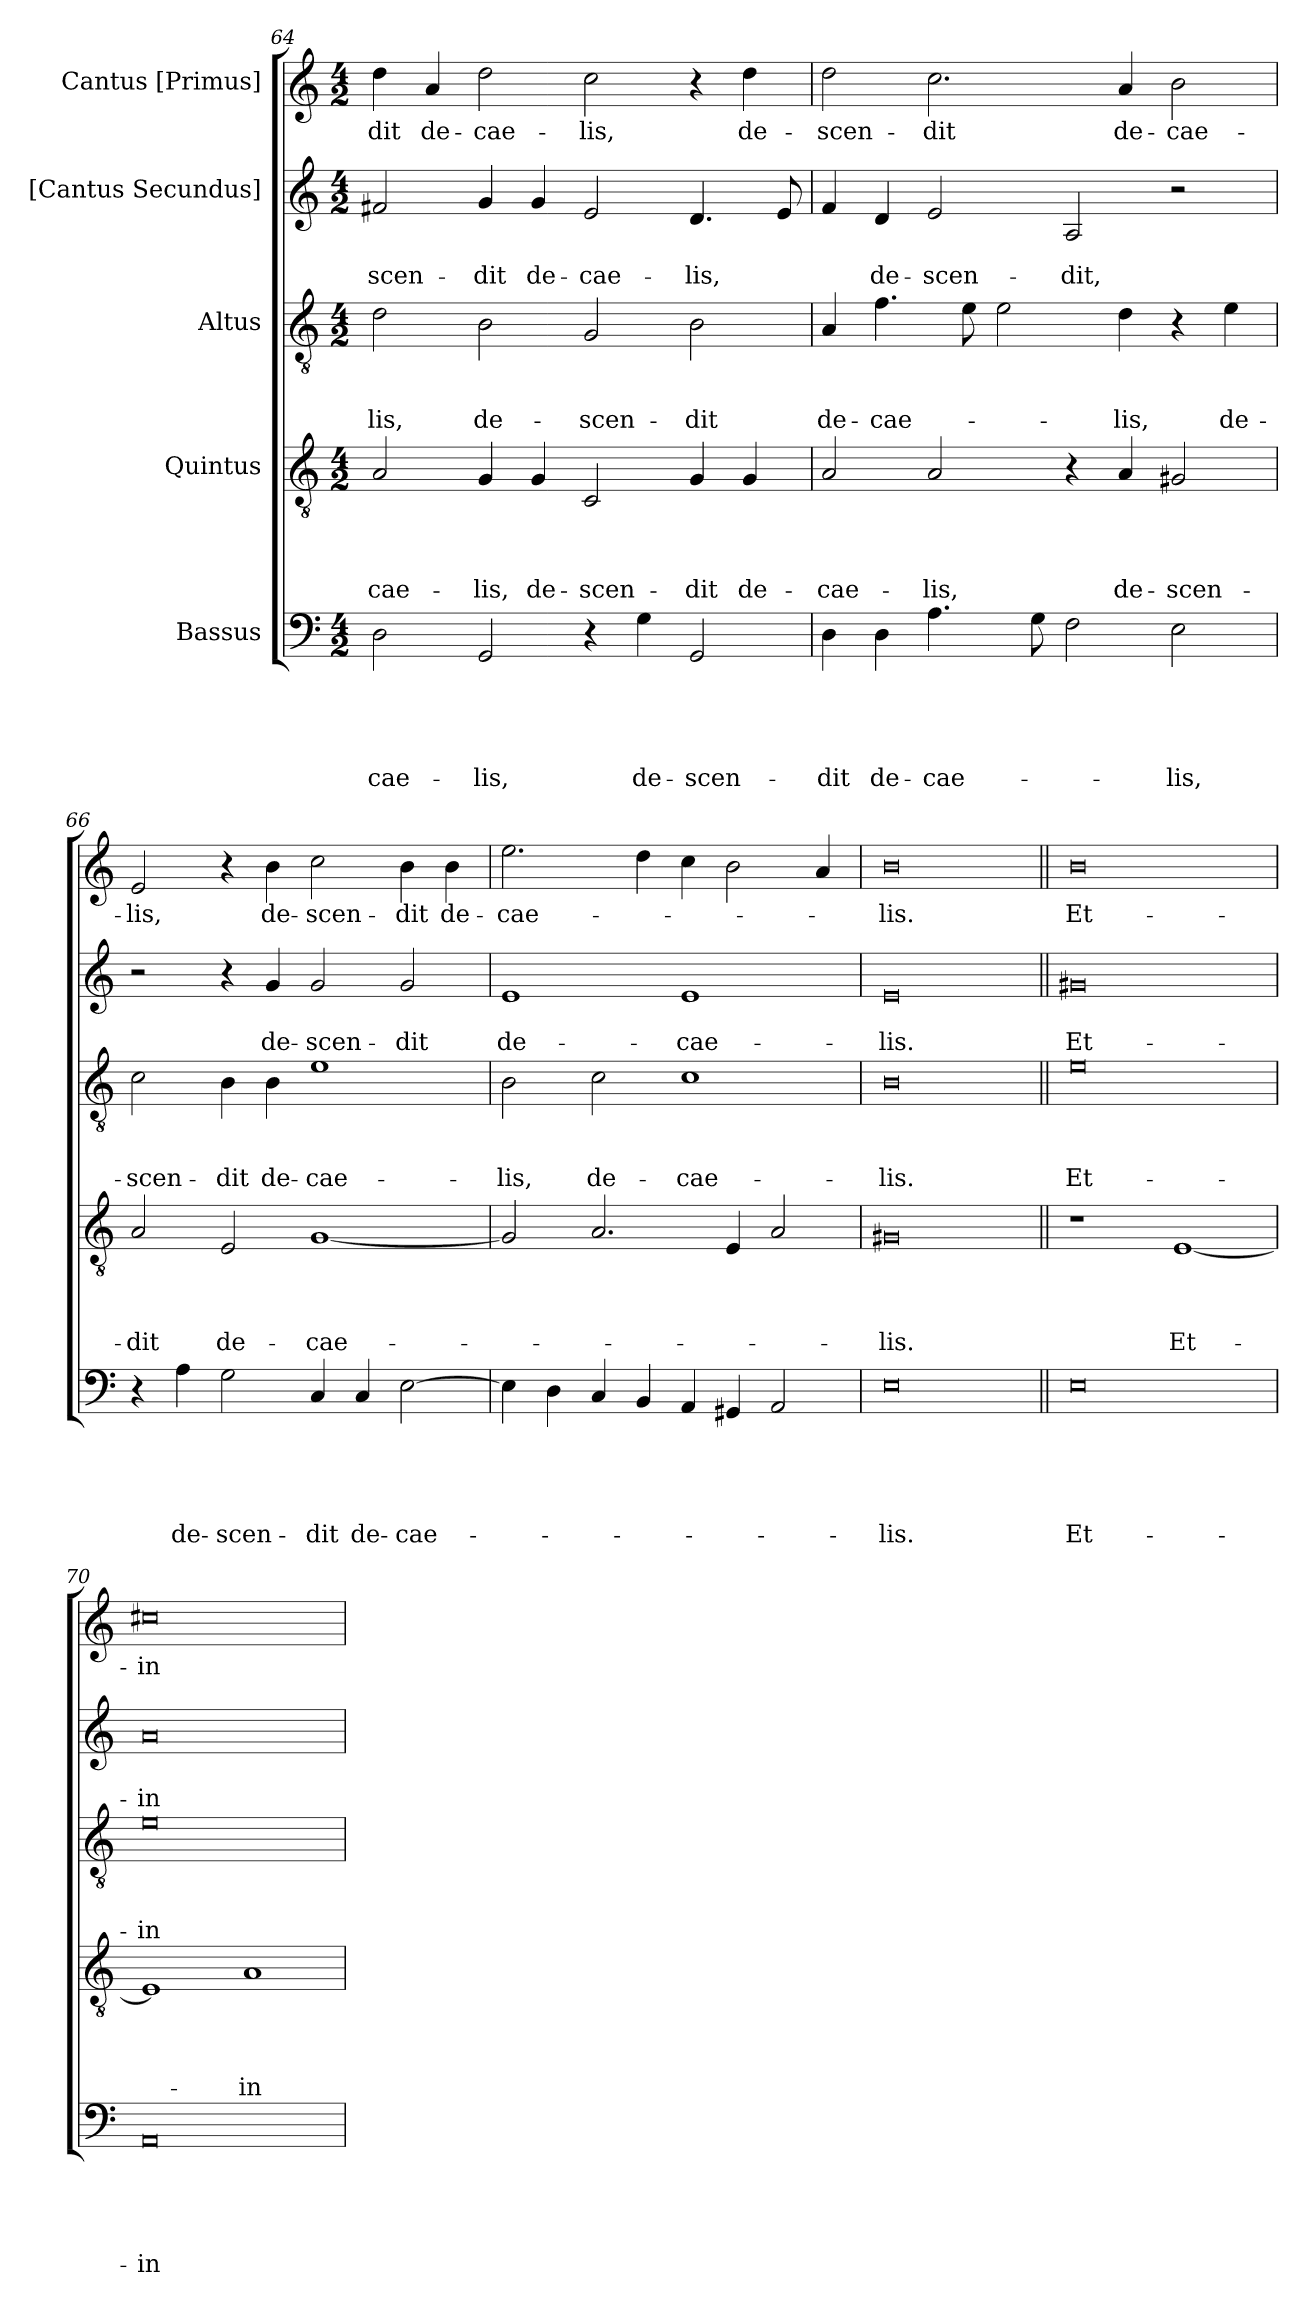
**kern	**text	**text	**text	**text	**text	**kern	**text	**text	**text	**text	**kern	**text	**text	**text	**kern	**text	**text	**kern	**text
*part5	*part5	*part5	*part5	*part5	*part5	*part4	*part4	*part4	*part4	*part4	*part3	*part3	*part3	*part3	*part2	*part2	*part2	*part1	*part1
*staff5	*staff5	*staff5	*staff5	*staff5	*staff5	*staff4	*staff4	*staff4	*staff4	*staff4	*staff3	*staff3	*staff3	*staff3	*staff2	*staff2	*staff2	*staff1	*staff1
*I"Bassus	*	*	*	*	*	*I"Quintus	*	*	*	*	*I"Altus	*	*	*	*I"[Cantus Secundus]	*	*	*I"Cantus [Primus]	*
*clefF4	*	*	*	*	*	*clefGv2	*	*	*	*	*clefGv2	*	*	*	*clefG2	*	*	*clefG2	*
*k[]	*	*	*	*	*	*k[]	*	*	*	*	*k[]	*	*	*	*k[]	*	*	*k[]	*
*M4/2	*	*	*	*	*	*M4/2	*	*	*	*	*M4/2	*	*	*	*M4/2	*	*	*M4/2	*
=64	=64	=64	=64	=64	=64	=64	=64	=64	=64	=64	=64	=64	=64	=64	=64	=64	=64	=64	=64
2D\	.	.	.	.	cae-	2A/	.	.	.	cae-	2d\	.	.	-lis,	2f#X/	.	-scen-	4dd\	-dit
.	.	.	.	.	.	.	.	.	.	.	.	.	.	.	.	.	.	4a/	de-
2GG/	.	.	.	.	-lis,	4G/	.	.	.	-lis,	2B\	.	.	de-	4g/	.	-dit	2dd\	cae-
.	.	.	.	.	.	4G/	.	.	.	de-	.	.	.	.	4g/	.	de-	.	.
4r	.	.	.	.	.	2C/	.	.	.	-scen-	2G/	.	.	-scen-	2e/	.	cae-	2cc\	-lis,
4G\	.	.	.	.	de-	.	.	.	.	.	.	.	.	.	.	.	.	.	.
2GG/	.	.	.	.	-scen-	4G/	.	.	.	-dit	2B\	.	.	-dit	4.d/	.	-lis,	4r	.
.	.	.	.	.	.	4G/	.	.	.	de-	.	.	.	.	.	.	.	4dd\	de-
.	.	.	.	.	.	.	.	.	.	.	.	.	.	.	8e/	.	.	.	.
=65	=65	=65	=65	=65	=65	=65	=65	=65	=65	=65	=65	=65	=65	=65	=65	=65	=65	=65	=65
4D\	.	.	.	.	-dit	2A/	.	.	.	cae-	4A/	.	.	de-	4f/	.	.	2dd\	-scen-
4D\	.	.	.	.	de-	.	.	.	.	.	4.f\	.	.	cae-	4d/	.	de-	.	.
4.A\	.	.	.	.	cae-	2A/	.	.	.	-lis,	.	.	.	.	2e/	.	-scen-	2.cc\	-dit
.	.	.	.	.	.	.	.	.	.	.	8e\	.	.	.	.	.	.	.	.
.	.	.	.	.	.	.	.	.	.	.	2e\	.	.	.	.	.	.	.	.
8G\	.	.	.	.	.	.	.	.	.	.	.	.	.	.	.	.	.	.	.
2F\	.	.	.	.	.	4r	.	.	.	.	.	.	.	.	2A/	.	-dit,	.	.
.	.	.	.	.	.	4A/	.	.	.	de-	4d\	.	.	-lis,	.	.	.	4a/	de-
2E\	.	.	.	.	-lis,	2G#X/	.	.	.	-scen-	4r	.	.	.	2r	.	.	2b\	cae-
.	.	.	.	.	.	.	.	.	.	.	4e\	.	.	de-	.	.	.	.	.
=66	=66	=66	=66	=66	=66	=66	=66	=66	=66	=66	=66	=66	=66	=66	=66	=66	=66	=66	=66
4r	.	.	.	.	.	2A/	.	.	.	-dit	2c\	.	.	-scen-	2r	.	.	2e/	-lis,
4A\	.	.	.	.	de-	.	.	.	.	.	.	.	.	.	.	.	.	.	.
2G\	.	.	.	.	-scen-	2E/	.	.	.	de-	4B\	.	.	-dit	4r	.	.	4r	.
.	.	.	.	.	.	.	.	.	.	.	4B\	.	.	de-	4g/	.	de-	4b\	de-
4C/	.	.	.	.	-dit	[1G/	.	.	.	cae-	1e\	.	.	cae-	2g/	.	-scen-	2cc\	-scen-
4C/	.	.	.	.	de-	.	.	.	.	.	.	.	.	.	.	.	.	.	.
[2E\	.	.	.	.	cae-	.	.	.	.	.	.	.	.	.	2g/	.	-dit	4b\	-dit
.	.	.	.	.	.	.	.	.	.	.	.	.	.	.	.	.	.	4b\	de-
=67	=67	=67	=67	=67	=67	=67	=67	=67	=67	=67	=67	=67	=67	=67	=67	=67	=67	=67	=67
4E\]	.	.	.	.	.	2G/]	.	.	.	.	2B\	.	.	-lis,	1e/	.	de-	2.ee\	cae-
4D\	.	.	.	.	.	.	.	.	.	.	.	.	.	.	.	.	.	.	.
4C/	.	.	.	.	.	2.A/	.	.	.	.	2c\	.	.	de-	.	.	.	.	.
4BB/	.	.	.	.	.	.	.	.	.	.	.	.	.	.	.	.	.	4dd\	.
4AA/	.	.	.	.	.	.	.	.	.	.	1c\	.	.	cae-	1e/	.	cae-	4cc\	.
4GG#X/	.	.	.	.	.	4E/	.	.	.	.	.	.	.	.	.	.	.	2b\	.
2AA/	.	.	.	.	.	2A/	.	.	.	.	.	.	.	.	.	.	.	.	.
.	.	.	.	.	.	.	.	.	.	.	.	.	.	.	.	.	.	4a/	.
=68	=68	=68	=68	=68	=68	=68	=68	=68	=68	=68	=68	=68	=68	=68	=68	=68	=68	=68	=68
0E\	.	.	.	.	-lis.	0G#X/	.	.	.	-lis.	0B\	.	.	-lis.	0e/	.	-lis.	0b\	-lis.
=69||	=69||	=69||	=69||	=69||	=69||	=69||	=69||	=69||	=69||	=69||	=69||	=69||	=69||	=69||	=69||	=69||	=69||	=69||	=69||
0E\	.	.	.	.	Et-	1r	.	.	.	.	0e\	.	.	Et-	0g#X/	.	Et-	0b\	Et-
.	.	.	.	.	.	[1E/	.	.	.	Et-	.	.	.	.	.	.	.	.	.
=70	=70	=70	=70	=70	=70	=70	=70	=70	=70	=70	=70	=70	=70	=70	=70	=70	=70	=70	=70
0AA/	.	.	.	.	in-	1E/]	.	.	.	.	0e\	.	.	in-	0a/	.	in-	0cc#X\	in-
.	.	.	.	.	.	1A/	.	.	.	in-	.	.	.	.	.	.	.	.	.
=	=	=	=	=	=	=	=	=	=	=	=	=	=	=	=	=	=	=	=
*-	*-	*-	*-	*-	*-	*-	*-	*-	*-	*-	*-	*-	*-	*-	*-	*-	*-	*-	*-
